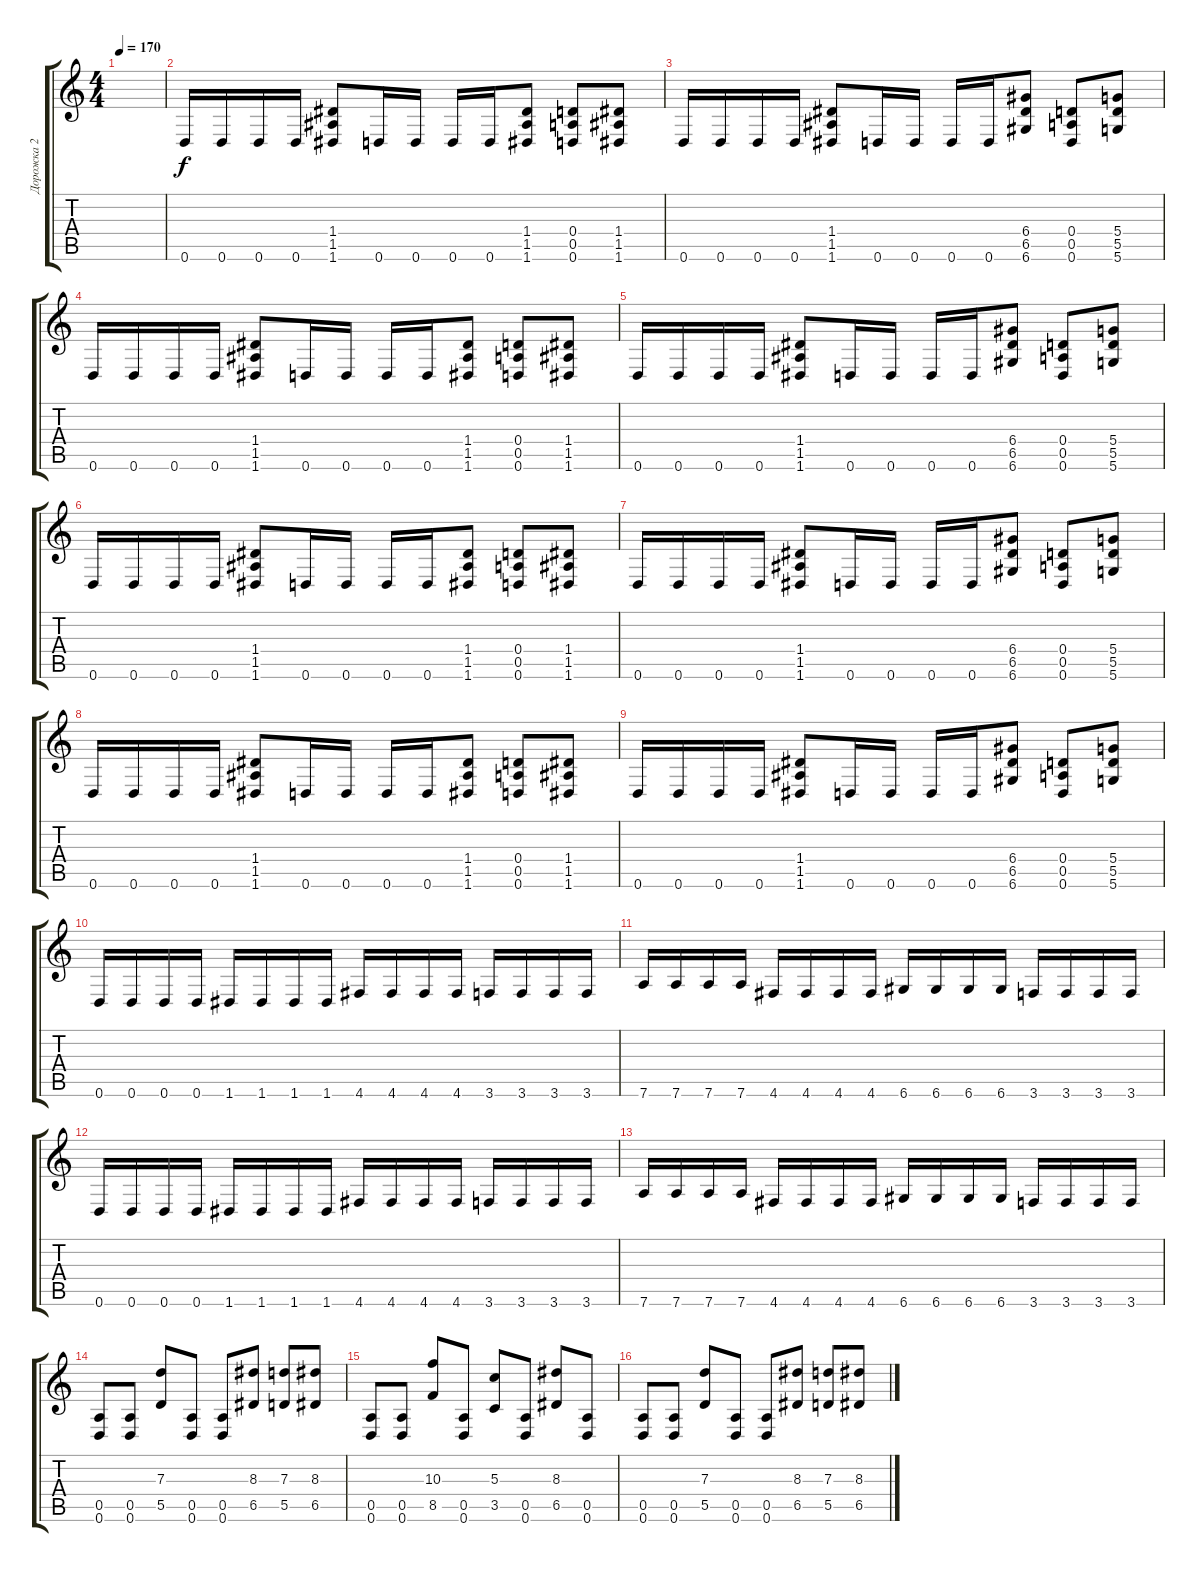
\track ("Дорожка 2" "Дорожка 2") {instrument overdrivenguitar}
\staff {score tabs}
\tuning (E4 B3 G3 D3 A2 D2) {hide}
\ts (4 4)
\tempo 170
\clef g2
\ks c
|
0.6.16 0.6.16 0.6.16 0.6.16 (1.4 1.5 1.6).8 0.6.16 0.6.16 0.6.16 0.6.16 (1.4 1.5 1.6).8 (0.4 0.5 0.6).8 (1.4 1.5 1.6).8 |
0.6.16 0.6.16 0.6.16 0.6.16 (1.4 1.5 1.6).8 0.6.16 0.6.16 0.6.16 0.6.16 (6.4 6.5 6.6).8 (0.4 0.5 0.6).8 (5.4 5.5 5.6).8 |
0.6.16 0.6.16 0.6.16 0.6.16 (1.4 1.5 1.6).8 0.6.16 0.6.16 0.6.16 0.6.16 (1.4 1.5 1.6).8 (0.4 0.5 0.6).8 (1.4 1.5 1.6).8 |
0.6.16 0.6.16 0.6.16 0.6.16 (1.4 1.5 1.6).8 0.6.16 0.6.16 0.6.16 0.6.16 (6.4 6.5 6.6).8 (0.4 0.5 0.6).8 (5.4 5.5 5.6).8 |
0.6.16 0.6.16 0.6.16 0.6.16 (1.4 1.5 1.6).8 0.6.16 0.6.16 0.6.16 0.6.16 (1.4 1.5 1.6).8 (0.4 0.5 0.6).8 (1.4 1.5 1.6).8 |
0.6.16 0.6.16 0.6.16 0.6.16 (1.4 1.5 1.6).8 0.6.16 0.6.16 0.6.16 0.6.16 (6.4 6.5 6.6).8 (0.4 0.5 0.6).8 (5.4 5.5 5.6).8 |
0.6.16 0.6.16 0.6.16 0.6.16 (1.4 1.5 1.6).8 0.6.16 0.6.16 0.6.16 0.6.16 (1.4 1.5 1.6).8 (0.4 0.5 0.6).8 (1.4 1.5 1.6).8 |
0.6.16 0.6.16 0.6.16 0.6.16 (1.4 1.5 1.6).8 0.6.16 0.6.16 0.6.16 0.6.16 (6.4 6.5 6.6).8 (0.4 0.5 0.6).8 (5.4 5.5 5.6).8 |
0.6.16 0.6.16 0.6.16 0.6.16 1.6.16 1.6.16 1.6.16 1.6.16 4.6.16 4.6.16 4.6.16 4.6.16 3.6.16 3.6.16 3.6.16 3.6.16 |
7.6.16 7.6.16 7.6.16 7.6.16 4.6.16 4.6.16 4.6.16 4.6.16 6.6.16 6.6.16 6.6.16 6.6.16 3.6.16 3.6.16 3.6.16 3.6.16 |
0.6.16 0.6.16 0.6.16 0.6.16 1.6.16 1.6.16 1.6.16 1.6.16 4.6.16 4.6.16 4.6.16 4.6.16 3.6.16 3.6.16 3.6.16 3.6.16 |
7.6.16 7.6.16 7.6.16 7.6.16 4.6.16 4.6.16 4.6.16 4.6.16 6.6.16 6.6.16 6.6.16 6.6.16 3.6.16 3.6.16 3.6.16 3.6.16 |
(0.5 0.6).8 (0.5 0.6).8 (7.3 5.5).8 (0.5 0.6).8 (0.5 0.6).8 (8.3 6.5).8 (7.3 5.5).8 (8.3 6.5).8 |
(0.5 0.6).8 (0.5 0.6).8 (10.3 8.5).8 (0.5 0.6).8 (5.3 3.5).8 (0.5 0.6).8 (8.3 6.5).8 (0.5 0.6).8 |
(0.5 0.6).8 (0.5 0.6).8 (7.3 5.5).8 (0.5 0.6).8 (0.5 0.6).8 (8.3 6.5).8 (7.3 5.5).8 (8.3 6.5).8
